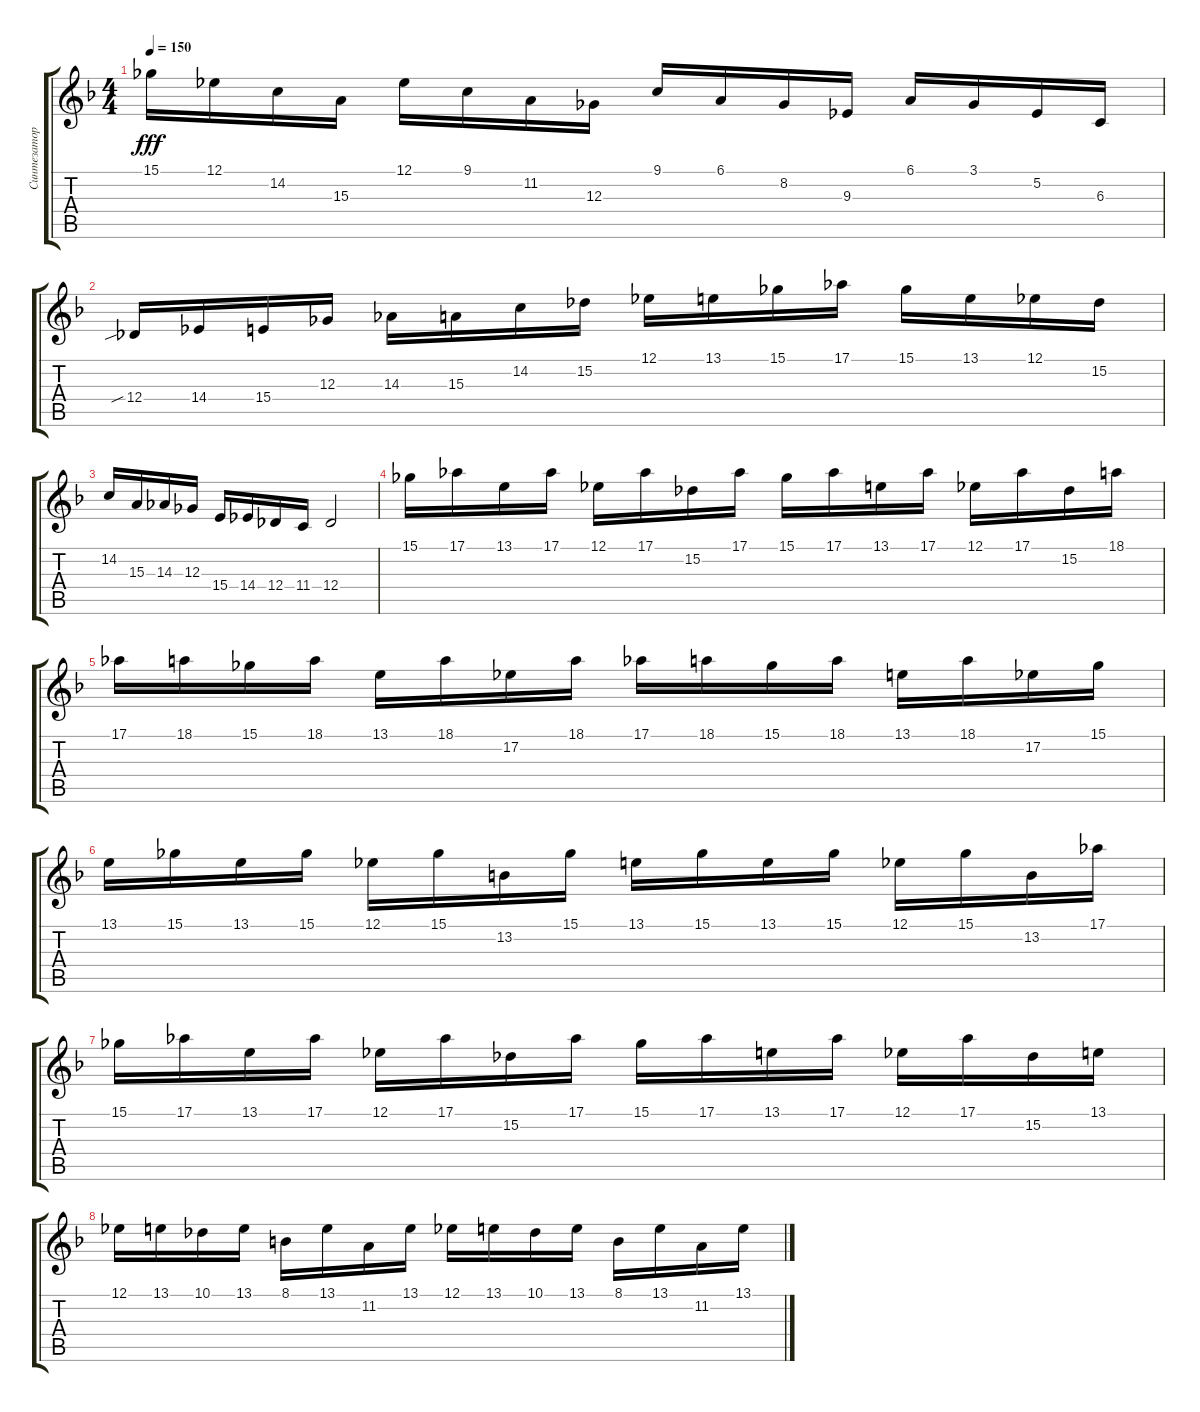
\track ("Синтезатор" "Синтезатор") {instrument churchorgan}
\staff {score tabs}
\tuning (Eb4 Bb3 Gb3 Db3 Ab2 Eb2) {hide}
\ts (4 4)
\tempo 150
\clef g2
\ks dminor
15.1.16{dy fff} 12.1.16 14.2.16 15.3.16 12.1.16 9.1.16 11.2.16 12.3.16 9.1.16 6.1.16 8.2.16 9.3.16 6.1.16 3.1.16 5.2.16 6.3.16 |
12.4{sib}.16 14.4.16 15.4.16 12.3.16 14.3.16 15.3.16 14.2.16 15.2.16 12.1.16 13.1.16 15.1.16 17.1.16 15.1.16 13.1.16 12.1.16 15.2.16 |
14.2.16 15.3.16 14.3.16 12.3.16 15.4.16 14.4.16 12.4.16 11.4.16 12.4.2 |
15.1.16 17.1.16 13.1.16 17.1.16 12.1.16 17.1.16 15.2.16 17.1.16 15.1.16 17.1.16 13.1.16 17.1.16 12.1.16 17.1.16 15.2.16 18.1.16 |
17.1.16 18.1.16 15.1.16 18.1.16 13.1.16 18.1.16 17.2.16 18.1.16 17.1.16 18.1.16 15.1.16 18.1.16 13.1.16 18.1.16 17.2.16 15.1.16 |
13.1.16 15.1.16 13.1.16 15.1.16 12.1.16 15.1.16 13.2.16 15.1.16 13.1.16 15.1.16 13.1.16 15.1.16 12.1.16 15.1.16 13.2.16 17.1.16 |
15.1.16 17.1.16 13.1.16 17.1.16 12.1.16 17.1.16 15.2.16 17.1.16 15.1.16 17.1.16 13.1.16 17.1.16 12.1.16 17.1.16 15.2.16 13.1.16 |
12.1.16 13.1.16 10.1.16 13.1.16 8.1.16 13.1.16 11.2.16 13.1.16 12.1.16 13.1.16 10.1.16 13.1.16 8.1.16 13.1.16 11.2.16 13.1.16
